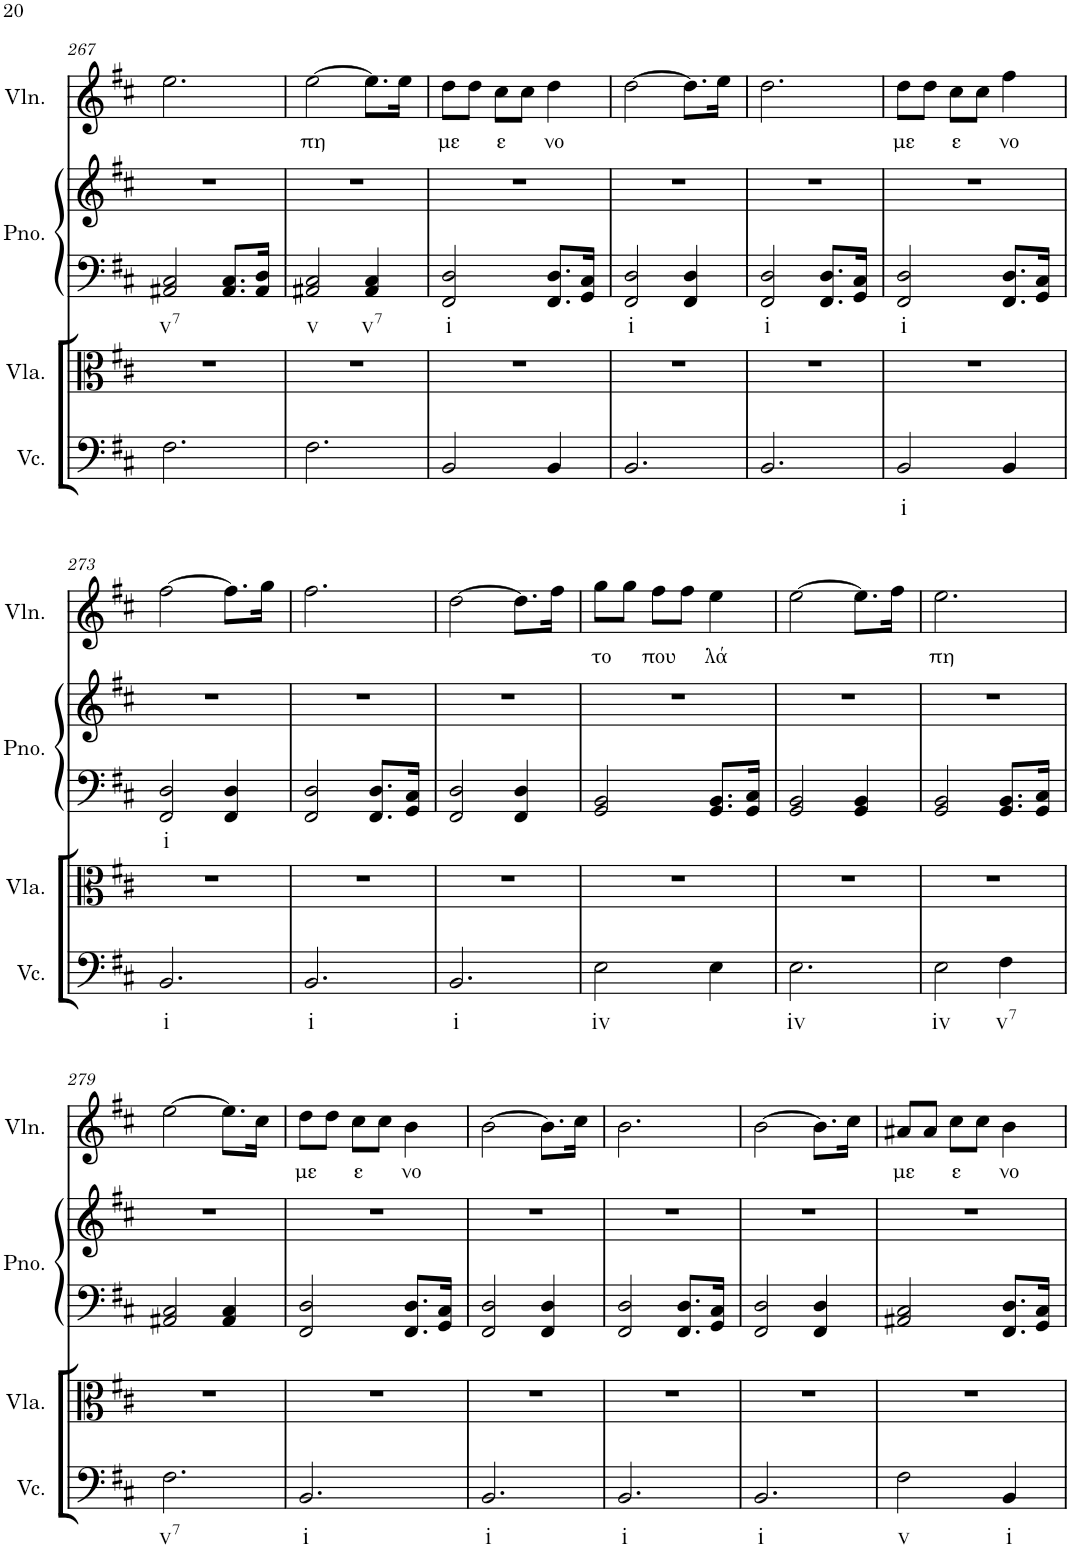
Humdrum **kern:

**kern	**kern	**kern	**kern	**kern	**text
*part4	*part3	*part2	*part2	*part1	*part1
*staff5	*staff4	*staff3	*staff2	*staff1	*staff1
*I"Violoncello	*I"Viola	*I"Grand Piano	*	*I"Violin	*
*I'Vc.	*I'Vla.	*I'Pno.	*	*I'Vln.	*
!!LO:PB:g=z
*clefF4	*clefC3	*clefF4	*clefG2	*clefG2	*
*k[f#c#]	*k[f#c#]	*k[f#c#]	*k[f#c#]	*k[f#c#]	*
*M3/4	*M3/4	*M3/4	*M3/4	*M3/4	*
=267	=267	=267	=267	=267	=267
2.F#\	2.r	2AA#X/ 2C#/	2.r	2.ee\	.
.	.	8.AA#/ 8.C#/L	.	.	.
.	.	16AA#/ 16D/Jk	.	.	.
=268	=268	=268	=268	=268	=268
!	!	!	!	!	!LO:LY:b
2.F#\	2.r	2AA#X/ 2C#/	2.r	[2ee\	πη
.	.	4AA#/ 4C#/	.	8.ee\L]	.
.	.	.	.	16ee\Jk	.
=269	=269	=269	=269	=269	=269
!	!	!	!	!	!LO:LY:b
2BB/	2.r	2FF#/ 2D/	2.r	8dd\L	με
.	.	.	.	8dd\J	.
!	!	!	!	!	!LO:LY:b
.	.	.	.	8cc#\L	ε
.	.	.	.	8cc#\J	.
!	!	!	!	!	!LO:LY:b
4BB/	.	8.FF#/ 8.D/L	.	4dd\	νο
.	.	16GG/ 16C#/Jk	.	.	.
=270	=270	=270	=270	=270	=270
2.BB/	2.r	2FF#/ 2D/	2.r	[2dd\	.
.	.	4FF#/ 4D/	.	8.dd\L]	.
.	.	.	.	16ee\Jk	.
=271	=271	=271	=271	=271	=271
2.BB/	2.r	2FF#/ 2D/	2.r	2.dd\	.
.	.	8.FF#/ 8.D/L	.	.	.
.	.	16GG/ 16C#/Jk	.	.	.
=272	=272	=272	=272	=272	=272
!LO:TX:b:t=i	!	!	!	!	!
!	!	!	!	!	!LO:LY:b
2BB/	2.r	2FF#/ 2D/	2.r	8dd\L	με
.	.	.	.	8dd\J	.
!	!	!	!	!	!LO:LY:b
.	.	.	.	8cc#\L	ε
.	.	.	.	8cc#\J	.
!	!	!	!	!	!LO:LY:b
4BB/	.	8.FF#/ 8.D/L	.	4ff#\	νο
.	.	16GG/ 16C#/Jk	.	.	.
!!LO:LB:g=z
=273	=273	=273	=273	=273	=273
!LO:TX:b:t=i	!	!	!	!	!
2.BB/	2.r	2FF#/ 2D/	2.r	[2ff#\	.
.	.	4FF#/ 4D/	.	8.ff#\L]	.
.	.	.	.	16gg\Jk	.
=274	=274	=274	=274	=274	=274
!LO:TX:b:t=i	!	!	!	!	!
2.BB/	2.r	2FF#/ 2D/	2.r	2.ff#\	.
.	.	8.FF#/ 8.D/L	.	.	.
.	.	16GG/ 16C#/Jk	.	.	.
=275	=275	=275	=275	=275	=275
!LO:TX:b:t=i	!	!	!	!	!
2.BB/	2.r	2FF#/ 2D/	2.r	[2dd\	.
.	.	4FF#/ 4D/	.	8.dd\L]	.
.	.	.	.	16ff#\Jk	.
=276	=276	=276	=276	=276	=276
!LO:TX:b:t=iv	!	!	!	!	!
!	!	!	!	!	!LO:LY:b
2E\	2.r	2GG/ 2BB/	2.r	8gg\L	το
.	.	.	.	8gg\J	.
!	!	!	!	!	!LO:LY:b
.	.	.	.	8ff#\L	που
.	.	.	.	8ff#\J	.
!	!	!	!	!	!LO:LY:b
4E\	.	8.GG/ 8.BB/L	.	4ee\	λά
.	.	16GG/ 16C#/Jk	.	.	.
=277	=277	=277	=277	=277	=277
!LO:TX:b:t=iv	!	!	!	!	!
2.E\	2.r	2GG/ 2BB/	2.r	[2ee\	.
.	.	4GG/ 4BB/	.	8.ee\L]	.
.	.	.	.	16ff#\Jk	.
=278	=278	=278	=278	=278	=278
!LO:TX:b:t=iv	!	!	!	!	!
!	!	!	!	!	!LO:LY:b
2E\	2.r	2GG/ 2BB/	2.r	2.ee\	πη
!LO:TX:b:t=v7	!	!	!	!	!
4F#\	.	8.GG/ 8.BB/L	.	.	.
.	.	16GG/ 16C#/Jk	.	.	.
!!LO:LB:g=z
=279	=279	=279	=279	=279	=279
!LO:TX:b:t=v7	!	!	!	!	!
2.F#\	2.r	2AA#X/ 2C#/	2.r	[2ee\	.
.	.	4AA#/ 4C#/	.	8.ee\L]	.
.	.	.	.	16cc#\Jk	.
=280	=280	=280	=280	=280	=280
!LO:TX:b:t=i	!	!	!	!	!
!	!	!	!	!	!LO:LY:b
2.BB/	2.r	2FF#/ 2D/	2.r	8dd\L	με
.	.	.	.	8dd\J	.
!	!	!	!	!	!LO:LY:b
.	.	.	.	8cc#\L	ε
.	.	.	.	8cc#\J	.
!	!	!	!	!	!LO:LY:b
.	.	8.FF#/ 8.D/L	.	4b\	νο
.	.	16GG/ 16C#/Jk	.	.	.
=281	=281	=281	=281	=281	=281
!LO:TX:b:t=i	!	!	!	!	!
2.BB/	2.r	2FF#/ 2D/	2.r	[2b\	.
.	.	4FF#/ 4D/	.	8.b\L]	.
.	.	.	.	16cc#\Jk	.
=282	=282	=282	=282	=282	=282
!LO:TX:b:t=i	!	!	!	!	!
2.BB/	2.r	2FF#/ 2D/	2.r	2.b\	.
.	.	8.FF#/ 8.D/L	.	.	.
.	.	16GG/ 16C#/Jk	.	.	.
=283	=283	=283	=283	=283	=283
!LO:TX:b:t=i	!	!	!	!	!
2.BB/	2.r	2FF#/ 2D/	2.r	[2b\	.
.	.	4FF#/ 4D/	.	8.b\L]	.
.	.	.	.	16cc#\Jk	.
=284	=284	=284	=284	=284	=284
!LO:TX:b:t=v	!	!	!	!	!
!	!	!	!	!	!LO:LY:b
2F#\	2.r	2AA#X/ 2C#/	2.r	8a#X/L	με
.	.	.	.	8a#/J	.
!	!	!	!	!	!LO:LY:b
.	.	.	.	8cc#\L	ε
.	.	.	.	8cc#\J	.
!LO:TX:b:t=i	!	!	!	!	!
!	!	!	!	!	!LO:LY:b
4BB/	.	8.FF#/ 8.D/L	.	4b\	νο
.	.	16GG/ 16C#/Jk	.	.	.
=	=	=	=	=	=
*-	*-	*-	*-	*-	*-
